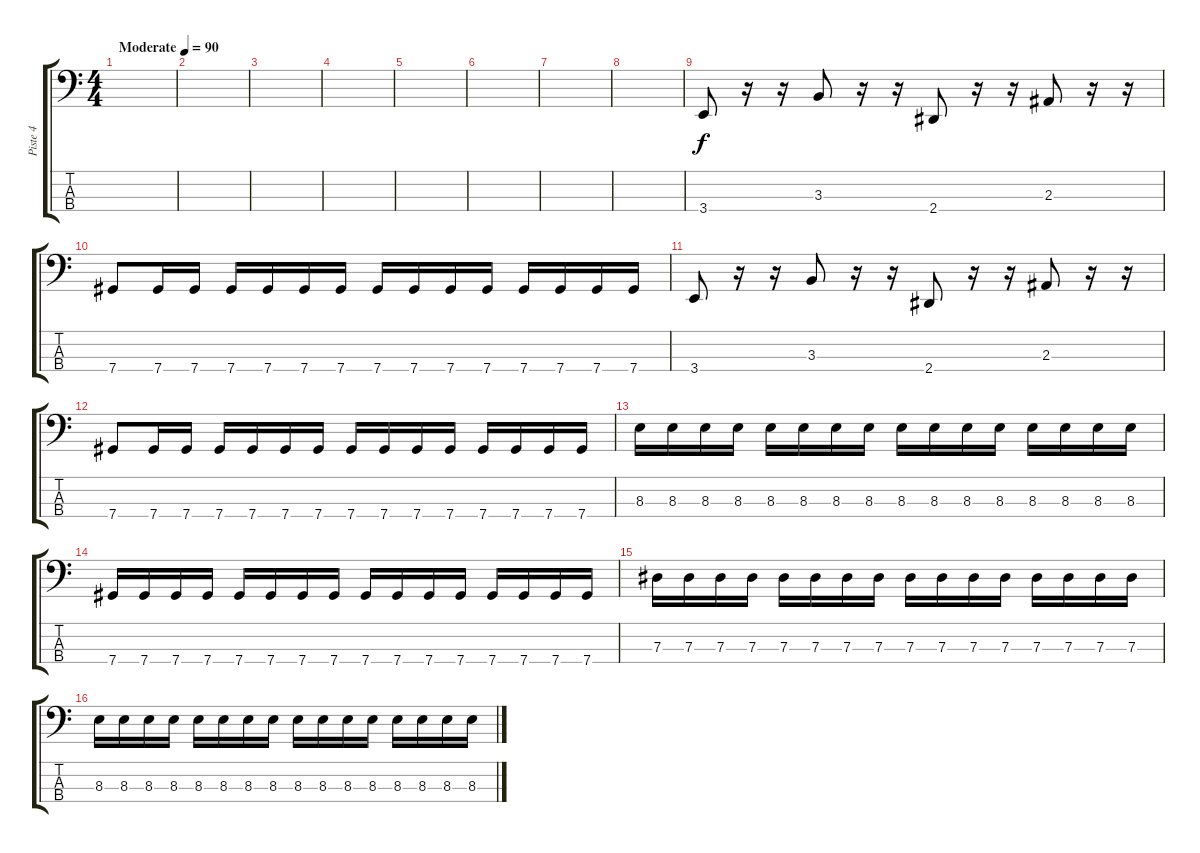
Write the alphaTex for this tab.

\track ("Piste 4" "Piste 4") {instrument electricbassfinger}
\staff {score tabs}
\tuning (Gb2 Db2 Ab1 Db1) {hide}
\ts (4 4)
\tempo (90 "Moderate")
\clef f4
\ks c
|
|
|
|
|
|
|
|
3.4.8 r.16 r.16 3.3.8 r.16 r.16 2.4.8 r.16 r.16 2.3.8 r.16 r.16 |
7.4.8 7.4.16 7.4.16 7.4.16 7.4.16 7.4.16 7.4.16 7.4.16 7.4.16 7.4.16 7.4.16 7.4.16 7.4.16 7.4.16 7.4.16 |
3.4.8 r.16 r.16 3.3.8 r.16 r.16 2.4.8 r.16 r.16 2.3.8 r.16 r.16 |
7.4.8 7.4.16 7.4.16 7.4.16 7.4.16 7.4.16 7.4.16 7.4.16 7.4.16 7.4.16 7.4.16 7.4.16 7.4.16 7.4.16 7.4.16 |
8.3.16 8.3.16 8.3.16 8.3.16 8.3.16 8.3.16 8.3.16 8.3.16 8.3.16 8.3.16 8.3.16 8.3.16 8.3.16 8.3.16 8.3.16 8.3.16 |
7.4.16 7.4.16 7.4.16 7.4.16 7.4.16 7.4.16 7.4.16 7.4.16 7.4.16 7.4.16 7.4.16 7.4.16 7.4.16 7.4.16 7.4.16 7.4.16 |
7.3.16 7.3.16 7.3.16 7.3.16 7.3.16 7.3.16 7.3.16 7.3.16 7.3.16 7.3.16 7.3.16 7.3.16 7.3.16 7.3.16 7.3.16 7.3.16 |
8.3.16 8.3.16 8.3.16 8.3.16 8.3.16 8.3.16 8.3.16 8.3.16 8.3.16 8.3.16 8.3.16 8.3.16 8.3.16 8.3.16 8.3.16 8.3.16
